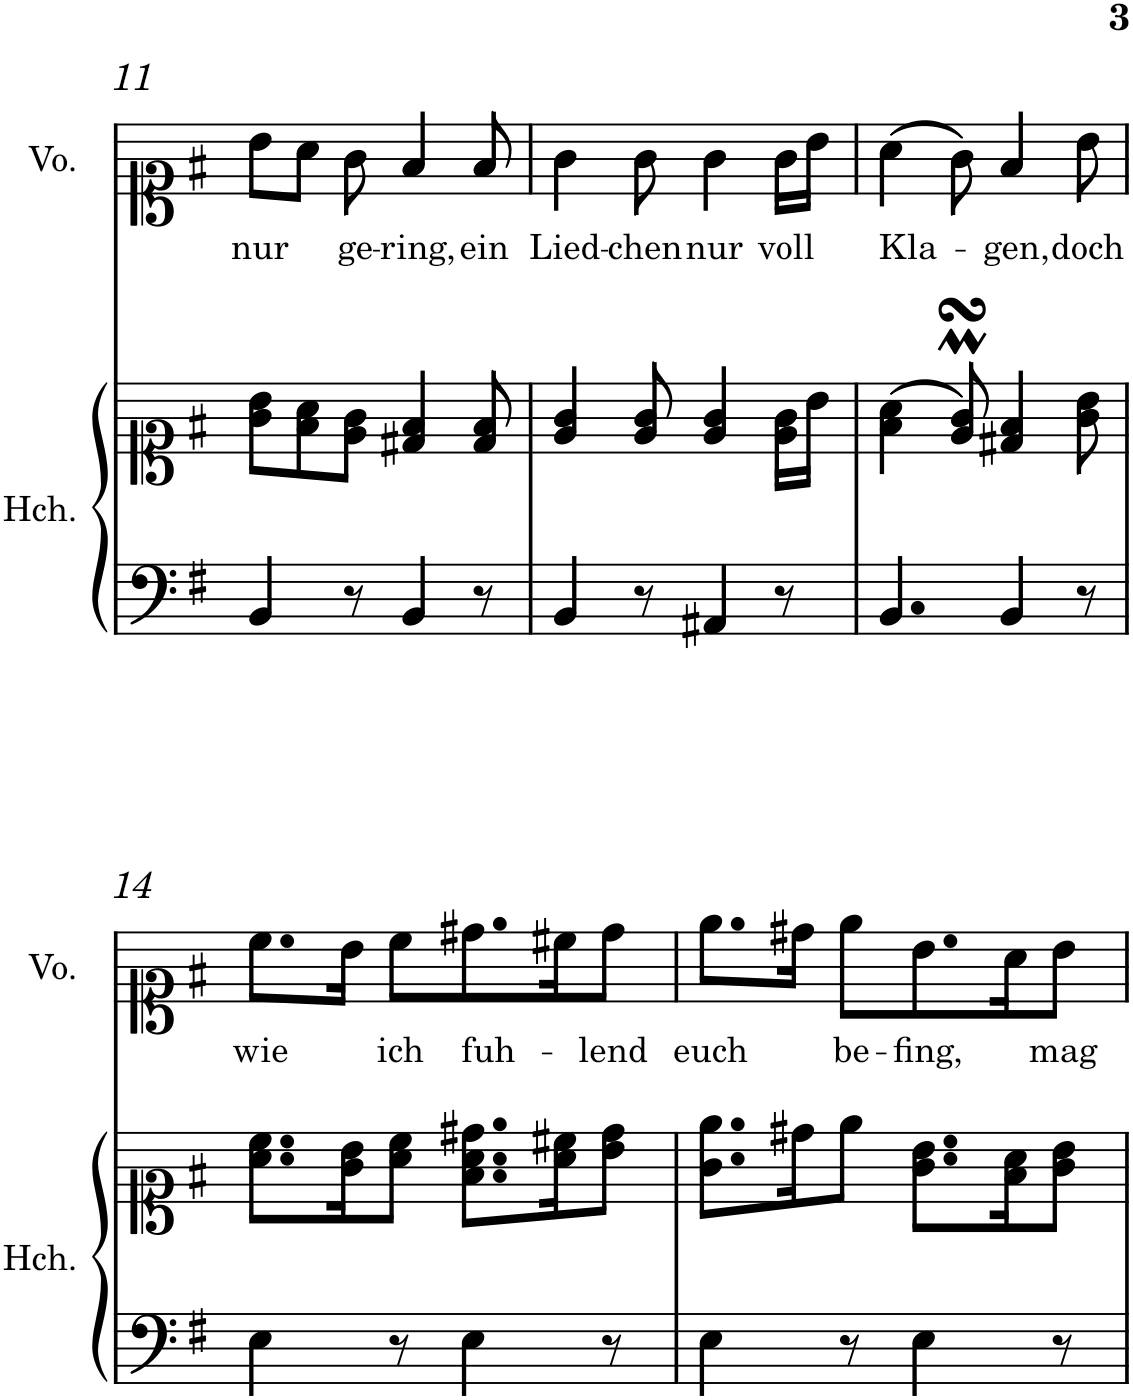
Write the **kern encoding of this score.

**kern	**kern	**kern	**text
*part2	*part2	*part1	*part1
*staff3	*staff2	*staff1	*staff1
*I"Harpsichord	*	*I"Voice	*
*I'Hch.	*	*I'Vo.	*
!!LO:PB:g=z
*clefF4	*clefC1	*clefC1	*
*k[f#]	*k[f#]	*k[f#]	*
*M6/8	*M6/8	*M6/8	*
=11	=11	=11	=11
!	!	!	!LO:LY:b
4BB/	8g\ 8b\L	8b\L	nur
.	8f#\ 8a\	8a\J	.
!	!	!	!LO:LY:b
8r	8e\ 8g\J	8g\	ge-
!	!	!	!LO:LY:b
4BB/	4d#X/ 4f#/	4f#/	-ring,
!	!	!	!LO:LY:b
8r	8d#/ 8f#/	8f#/	ein
=12	=12	=12	=12
!	!	!	!LO:LY:b
4BB/	4e/ 4g/	4g\	Lied-
!	!	!	!LO:LY:b
8r	8e/ 8g/	8g\	-chen
!	!	!	!LO:LY:b
4AA#X/	4e/ 4g/	4g\	nur
!	!	!	!LO:LY:b
8r	16e\ 16g\LL	16g\LL	voll
.	16b\JJ	16b\JJ	.
=13	=13	=13	=13
!	!	!	!LO:LY:b
4.BB/	(4f#\ 4a\	(4a\	Kla-
.	8e/MsSSS 8g/MsSSS)	8g\)	.
!	!	!	!LO:LY:b
4BB/	4d#X/ 4f#/	4f#/	-gen,
!	!	!	!LO:LY:b
8r	8g\ 8b\	8b\	doch
!!LO:LB:g=z
=14	=14	=14	=14
!	!	!	!LO:LY:b
4E\	8.a\ 8.cc\L	8.cc\L	wie
.	16g\ 16b\K	16b\Jk	.
!	!	!	!LO:LY:b
8r	8a\ 8cc\J	8cc\L	ich
!	!	!	!LO:LY:b
4E\	8.f#\ 8.a\ 8.dd#X\L	8.dd#X\	fuh-
.	16a\ 16cc#X\K	16cc#X\K	.
!	!	!	!LO:LY:b
8r	8b\ 8dd#\J	8dd#\J	-lend
=15	=15	=15	=15
!	!	!	!LO:LY:b
4E\	8.g\ 8.ee\L	8.ee\L	euch
.	16dd#X\K	16dd#X\Jk	.
!	!	!	!LO:LY:b
8r	8ee\J	8ee\L	be-
!	!	!	!LO:LY:b
4E\	8.g\ 8.b\L	8.b\	-fing,
.	16f#\ 16a\K	16a\K	.
!	!	!	!LO:LY:b
8r	8g\ 8b\J	8b\J	mag
=	=	=	=
*-	*-	*-	*-
